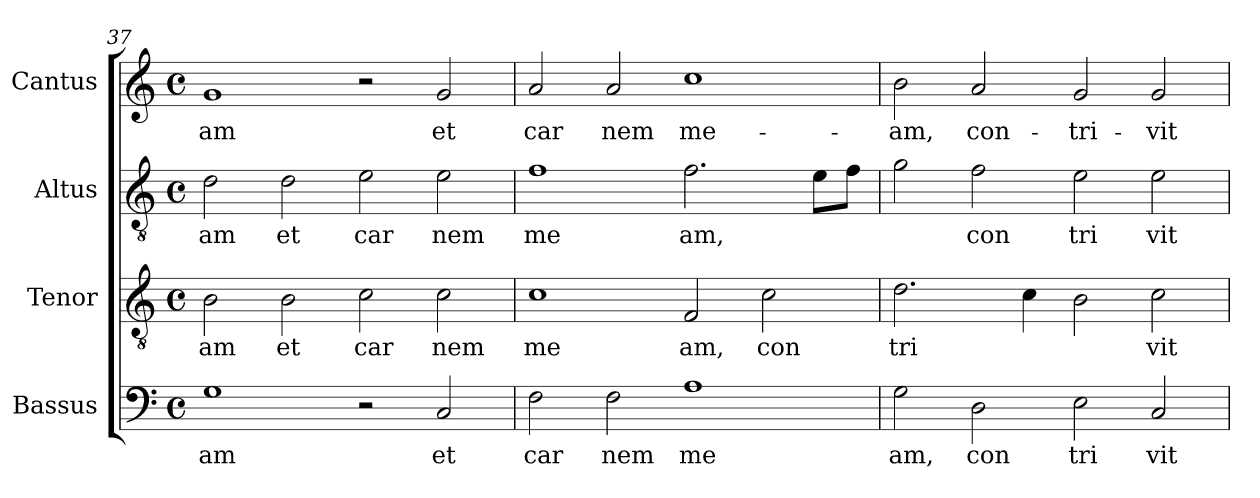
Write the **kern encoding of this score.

**kern	**text	**kern	**text	**kern	**text	**kern	**text
*part4	*part4	*part3	*part3	*part2	*part2	*part1	*part1
*staff4	*staff4	*staff3	*staff3	*staff2	*staff2	*staff1	*staff1
*I"Bassus	*	*I"Tenor	*	*I"Altus	*	*I"Cantus	*
*clefF4	*	*clefGv2	*	*clefGv2	*	*clefG2	*
*M4/4	*	*M4/4	*	*M4/4	*	*M4/4	*
*met(c)	*	*met(c)	*	*met(c)	*	*met(c)	*
=37	=37	=37	=37	=37	=37	=37	=37
!	!LO:LY:b:cj	!	!LO:LY:b:cj	!	!LO:LY:b:cj	!	!LO:LY:b:cj
1G	am	2B\	am	2d\	am	1g	-am
!	!	!	!LO:LY:b:cj	!	!LO:LY:b:cj	!	!
.	.	2B\	et	2d\	et	.	.
!	!	!	!LO:LY:b:cj	!	!LO:LY:b:cj	!	!
2r	.	2c\	car	2e\	car	2r	.
!	!LO:LY:b:cj	!	!LO:LY:b:cj	!	!LO:LY:b:cj	!	!LO:LY:b:cj
2C/	et	2c\	nem	2e\	nem	2g/	et
=38	=38	=38	=38	=38	=38	=38	=38
!	!LO:LY:b:cj	!	!LO:LY:b:cj	!	!LO:LY:b:cj	!	!LO:LY:b:cj
2F\	car	1c	me	1f	me	2a/	car
!	!LO:LY:b:cj	!	!	!	!	!	!LO:LY:b:cj
2F\	nem	.	.	.	.	2a/	nem
!	!LO:LY:b:cj	!	!LO:LY:b:cj	!	!LO:LY:b	!	!LO:LY:b:cj
1A	me	2F/	am,	2.f\	am,	1cc	me-
!	!	!	!LO:LY:b:cj	!	!	!	!
.	.	2c\	con	.	.	.	.
.	.	.	.	8e\L	.	.	.
.	.	.	.	8f\J	.	.	.
=39	=39	=39	=39	=39	=39	=39	=39
!	!LO:LY:b:cj	!	!LO:LY:b:cj	!	!	!	!LO:LY:b:cj
2G\	am,	2.d\	tri	2g\	.	2b\	-am,
!	!LO:LY:b:cj	!	!	!	!LO:LY:b:cj	!	!LO:LY:b:cj
2D\	con	.	.	2f\	con	2a/	con-
.	.	4c\	.	.	.	.	.
!	!LO:LY:b:cj	!	!	!	!LO:LY:b:cj	!	!LO:LY:b:cj
2E\	tri	2B\	.	2e\	tri	2g/	-tri-
!	!LO:LY:b:cj	!	!LO:LY:b:cj	!	!LO:LY:b:cj	!	!LO:LY:b:cj
2C/	vit	2c\	vit	2e\	vit	2g/	-vit
=	=	=	=	=	=	=	=
*-	*-	*-	*-	*-	*-	*-	*-
